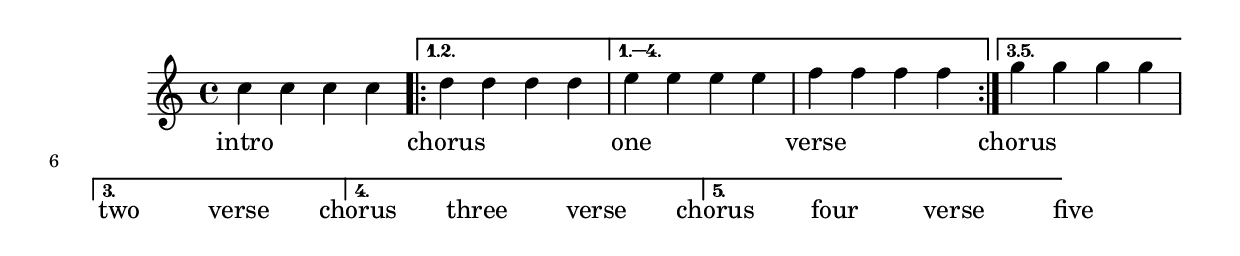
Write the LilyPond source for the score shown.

\version "1.3.146"
% The volta texts should read: 1-4  and  5
% Not 1 and 2
% (see 1.2.17)

%{
Hi,
	I want to write some music that has the structure:

	Intro
	\repeat 4 { Chorus [first-ending] verse }
	fifth-ending final

	The obvious:

	\repeat 4 { Chorus \alternative{{first-ending}{}} verse}
	\alternative{{}{fifth-ending}}
	final

	doesn't work.

	And the (logically correct but ugly)

	\repeat 4 {Chorus}
	\alternative {{first-ending verse}{fifth ending}}
	final

	is very ugly, because the volta bracket keeps going for so
	long.

	Peter C
%}

\score{
	<
		\context Staff \notes\relative c''{
			c c c c
			% coda-klugde: let volta span only one bar
			\property Staff.voltaSpannerDuration = #(make-moment 1 1)
			\repeat "volta" 5 { d d d d }
				\alternative { { e e e e f f f f }
			{ g g g g } }
		}
		\context Lyrics \lyrics{
			intro1
			\repeat fold 5 {}
			\alternative {
				{ chorus1 one verse1 }
				{ chorus1 two verse1 }
				{ chorus1 three verse }
				{ chorus1 four verse }
			}
			five1
		}
	>
}


% 
